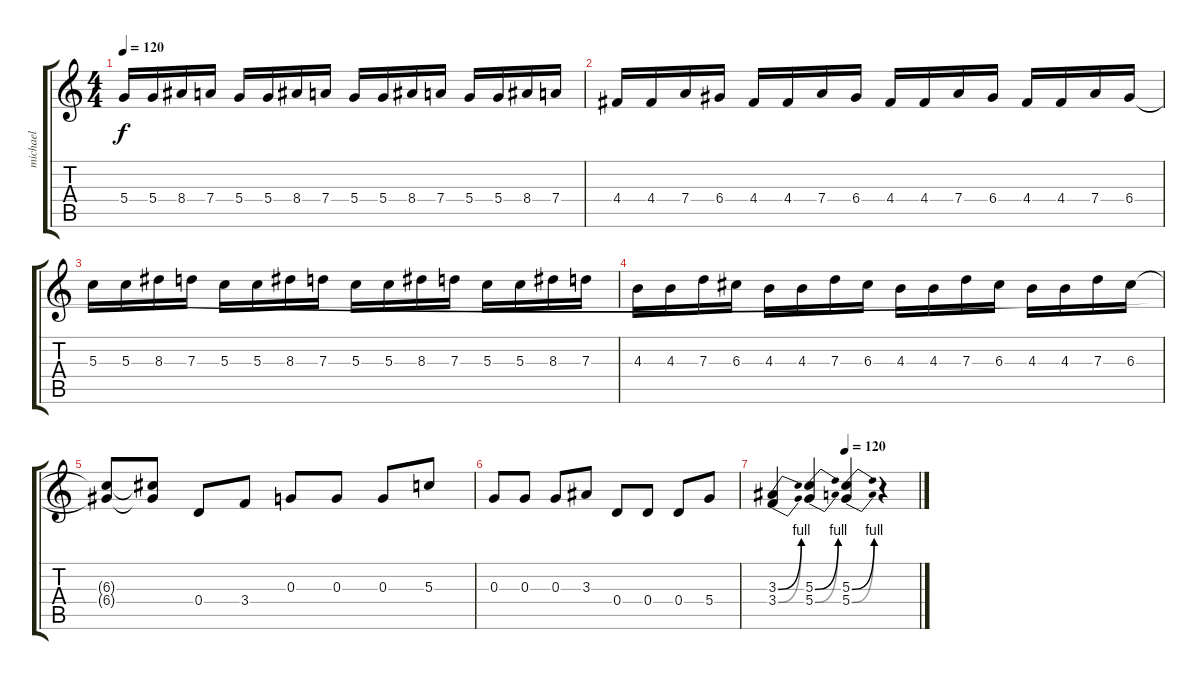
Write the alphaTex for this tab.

\track ("michael" "michael") {instrument overdrivenguitar}
\staff {score tabs}
\tuning (E4 B3 G3 D3 A2 E2) {hide}
\ts (4 4)
\tempo 120
\clef g2
\ks c
5.4.16{dy f} 5.4.16 8.4.16 7.4.16 5.4.16 5.4.16 8.4.16 7.4.16 5.4.16 5.4.16 8.4.16 7.4.16 5.4.16 5.4.16 8.4.16 7.4.16 |
4.4.16 4.4.16 7.4.16 6.4.16 4.4.16 4.4.16 7.4.16 6.4.16 4.4.16 4.4.16 7.4.16 6.4.16 4.4.16 4.4.16 7.4.16 6.4.16 |
5.3.16 5.3.16 8.3.16 7.3.16 5.3.16 5.3.16 8.3.16 7.3.16 5.3.16 5.3.16 8.3.16 7.3.16 5.3.16 5.3.16 8.3.16 7.3.16 |
4.3.16 4.3.16 7.3.16 6.3.16 4.3.16 4.3.16 7.3.16 6.3.16 4.3.16 4.3.16 7.3.16 6.3.16 4.3.16 4.3.16 7.3.16 6.3.16 |
(6.3{t} 6.4{t}).8 (6.3{t} 6.4{t}).8 0.4.8 3.4.8 0.3.8 0.3.8 0.3.8 5.3.8 |
0.3.8 0.3.8 0.3.8 3.3.8 0.4.8 0.4.8 0.4.8 5.4.8 |
\tempo (120 0.5)
(3.3{be (bend 0 0 60 4)} 3.4{be (bend 0 0 60 4)}).4 (5.3{be (bend 0 0 60 4)} 5.4{be (bend 0 0 60 4)}).4 (5.3{be (bend 0 0 60 4)} 5.4{be (bend 0 0 60 4)}).4 r.4
